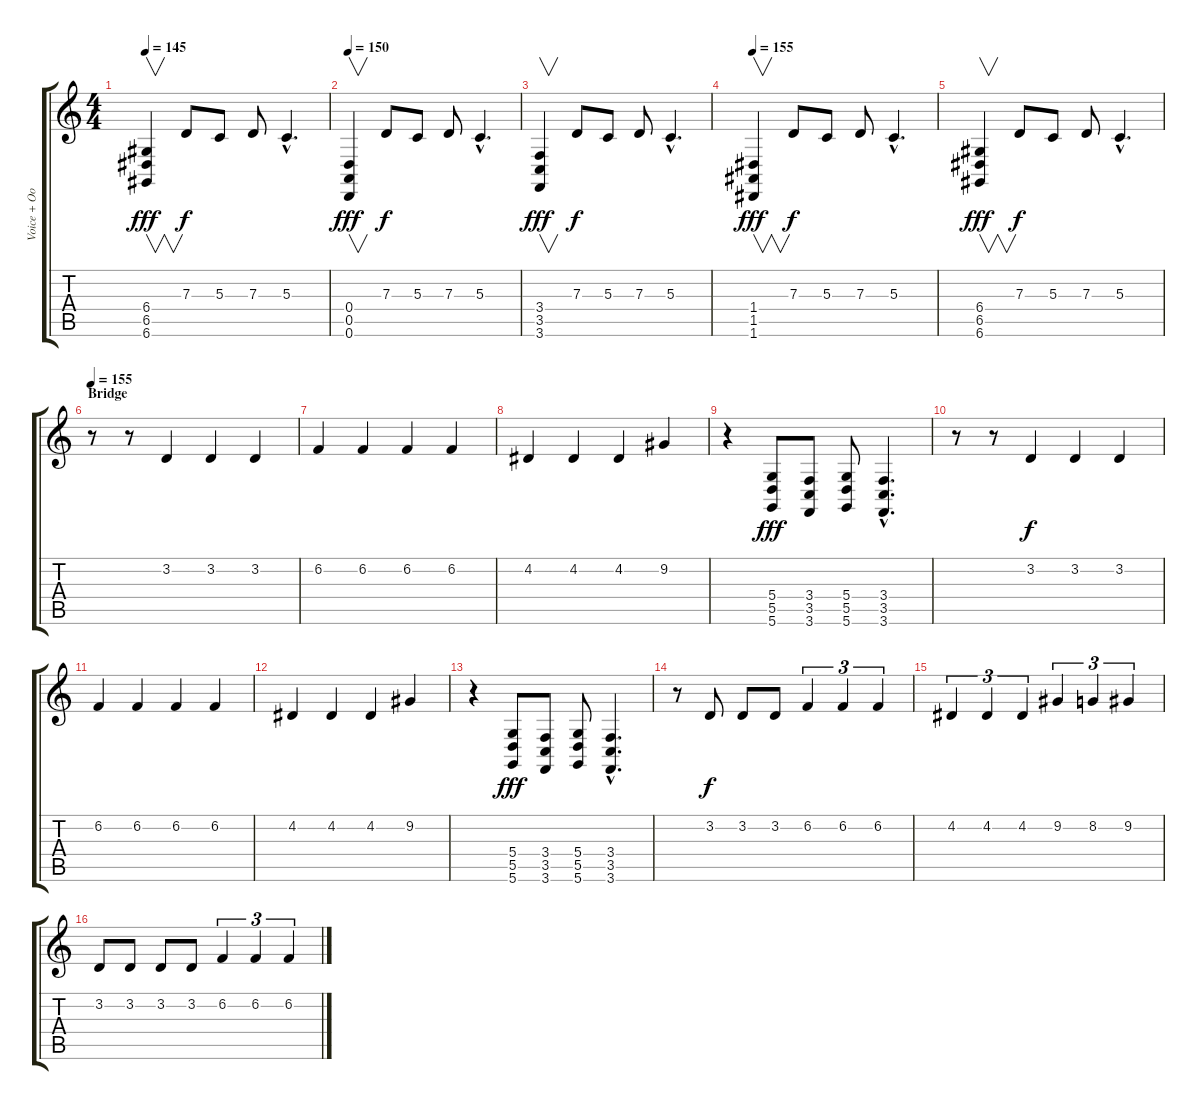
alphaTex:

\track ("Voice + Oohs" "Voice + Oo") {instrument choiraahs}
\staff {score tabs}
\tuning (E4 B3 G3 D3 A2 D2) {hide}
\ts (4 4)
\tempo 145
\clef g2
\ks c
(6.4 6.5 6.6).4{v dy fff} 7.3.8{dy f} 5.3.8 7.3.8 5.3{hac}.4{d} |
\tempo 150
(0.4 0.5 0.6).4{v dy fff} 7.3.8{dy f} 5.3.8 7.3.8 5.3{hac}.4{d} |
(3.4 3.5 3.6).4{v dy fff} 7.3.8{dy f} 5.3.8 7.3.8 5.3{hac}.4{d} |
\tempo 155
(1.4 1.5 1.6).4{v dy fff} 7.3.8{dy f} 5.3.8 7.3.8 5.3{hac}.4{d} |
(6.4 6.5 6.6).4{v dy fff} 7.3.8{dy f} 5.3.8 7.3.8 5.3{hac}.4{d} |
\section ("" "Bridge")
\tempo 155
r.8{instrument tangoaccordion} r.8 3.2.4 3.2.4 3.2.4 |
6.2.4 6.2.4 6.2.4 6.2.4 |
4.2.4 4.2.4 4.2.4 9.2.4 |
r.4{instrument choiraahs} (5.4 5.5 5.6).8{dy fff} (3.4 3.5 3.6).8 (5.4 5.5 5.6).8 (3.4{hac} 3.5{hac} 3.6{hac}).4{d} |
r.8{instrument tangoaccordion} r.8 3.2.4{dy f} 3.2.4 3.2.4 |
6.2.4 6.2.4 6.2.4 6.2.4 |
4.2.4 4.2.4 4.2.4 9.2.4 |
r.4{instrument choiraahs} (5.4 5.5 5.6).8{dy fff} (3.4 3.5 3.6).8 (5.4 5.5 5.6).8 (3.4{hac} 3.5{hac} 3.6{hac}).4{d} |
r.8{instrument tangoaccordion} 3.2.8{dy f} 3.2.8 3.2.8 6.2.4{tu (3 2)} 6.2.4{tu (3 2)} 6.2.4{tu (3 2)} |
4.2.4{tu (3 2)} 4.2.4{tu (3 2)} 4.2.4{tu (3 2)} 9.2.4{tu (3 2)} 8.2.4{tu (3 2)} 9.2.4{tu (3 2)} |
3.2.8 3.2.8 3.2.8 3.2.8 6.2.4{tu (3 2)} 6.2.4{tu (3 2)} 6.2.4{tu (3 2)}
